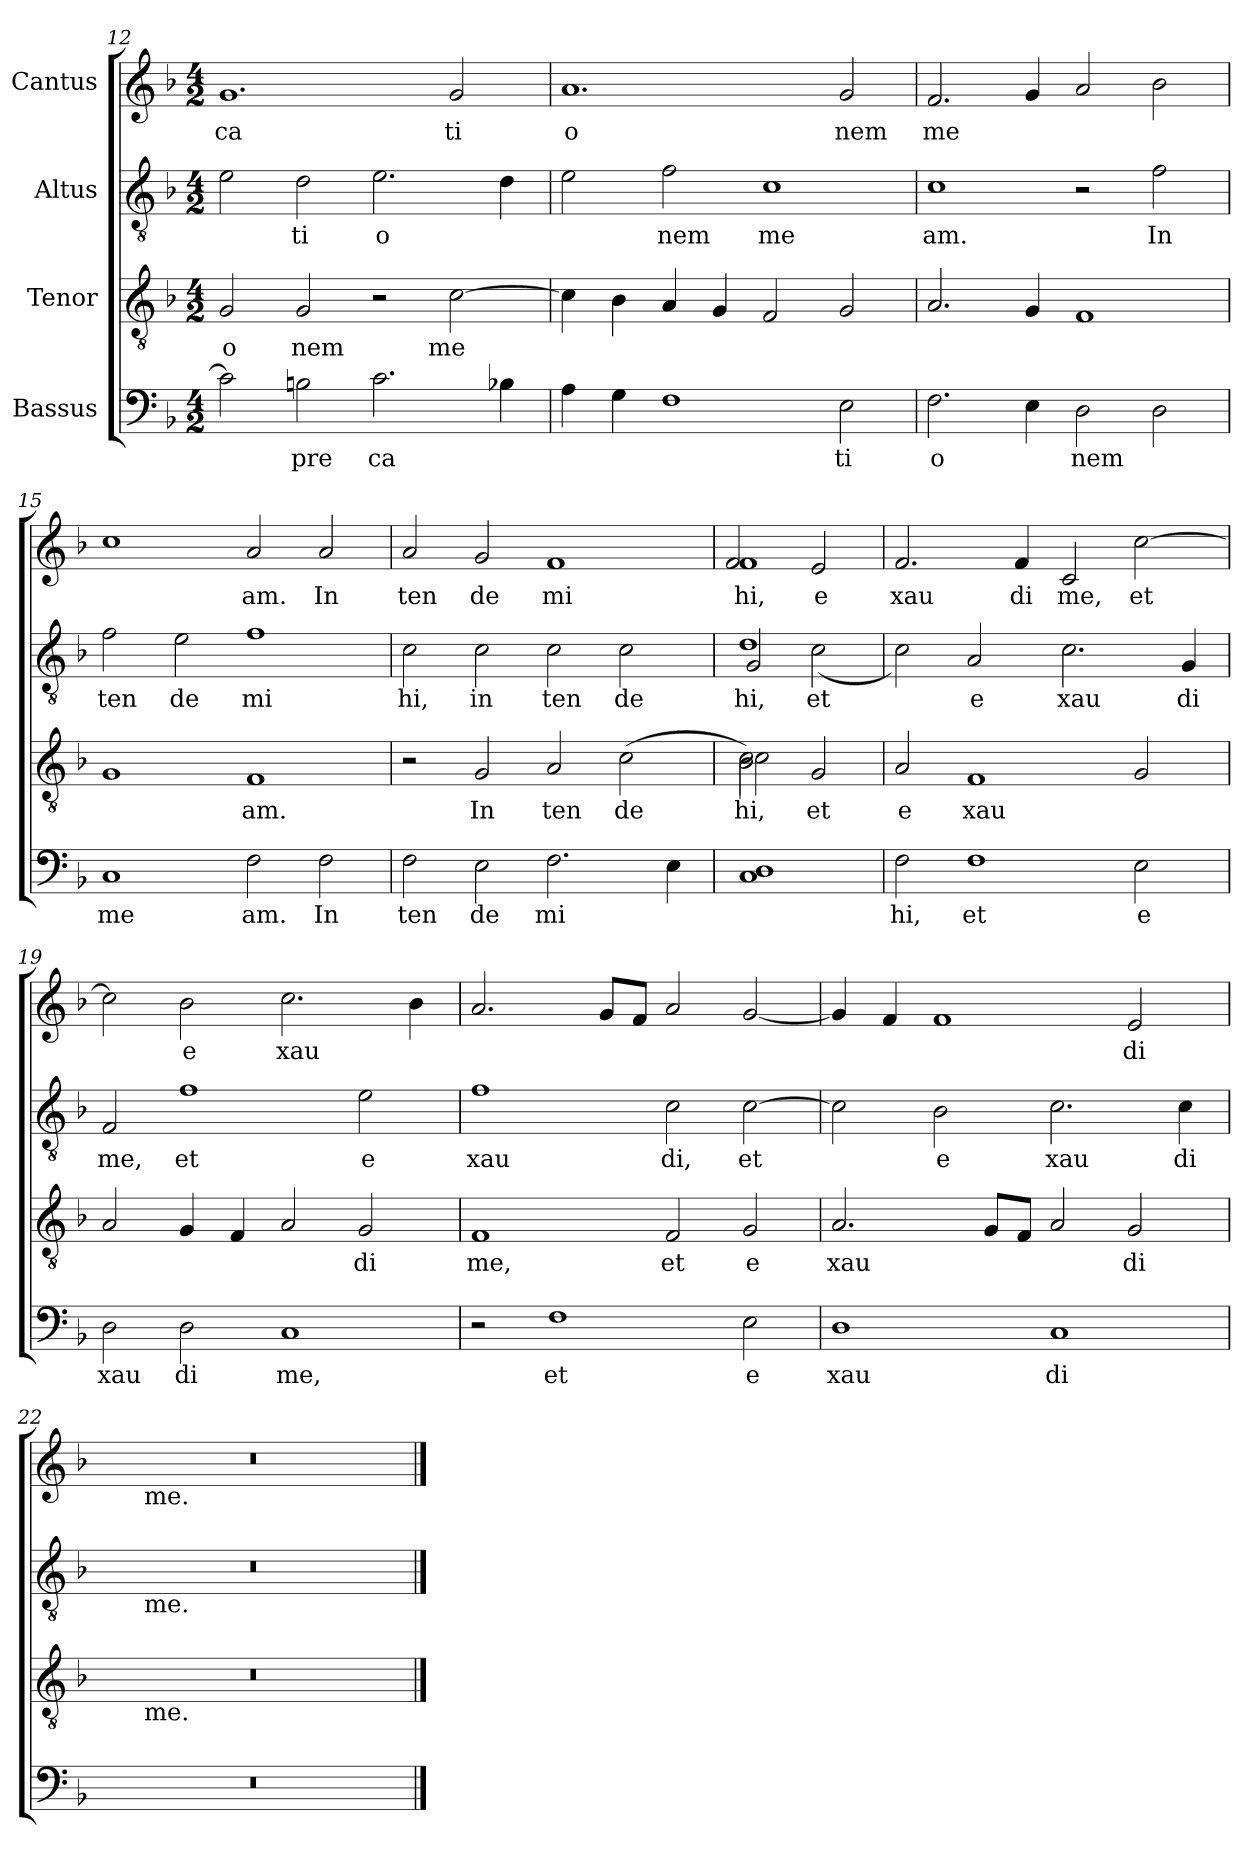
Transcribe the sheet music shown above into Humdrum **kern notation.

**kern	**text	**kern	**text	**kern	**text	**kern	**text
*part4	*part4	*part3	*part3	*part2	*part2	*part1	*part1
*staff4	*staff4	*staff3	*staff3	*staff2	*staff2	*staff1	*staff1
*I"Bassus	*	*I"Tenor	*	*I"Altus	*	*I"Cantus	*
*clefF4	*	*clefGv2	*	*clefGv2	*	*clefG2	*
*k[b-]	*	*k[b-]	*	*k[b-]	*	*k[b-]	*
*F:	*	*F:	*	*F:	*	*F:	*
*M4/2	*	*M4/2	*	*M4/2	*	*M4/2	*
=12	=12	=12	=12	=12	=12	=12	=12
!	!	!	!LO:LY:b	!	!	!	!LO:LY:b
2c\]	.	2G/	o	2e\	.	1.g	ca
!	!LO:LY:b	!	!LO:LY:b	!	!LO:LY:b	!	!
2Bn\	pre	2G/	nem	2d\	ti	.	.
!	!LO:LY:b	!	!	!	!LO:LY:b	!	!
2.c\	ca	2r	.	2.e\	o	.	.
!	!	!	!LO:LY:b	!	!	!	!LO:LY:b
.	.	[>2c\	me	.	.	2g/	ti
4B-X\	.	.	.	4d\	.	.	.
=13	=13	=13	=13	=13	=13	=13	=13
!	!	!	!	!	!	!	!LO:LY:b
4A\	.	4c\]	.	2e\	.	1.a	o
4G\	.	4B-\	.	.	.	.	.
!	!	!	!	!	!LO:LY:b	!	!
1F	.	4A/	.	2f\	nem	.	.
.	.	4G/	.	.	.	.	.
!	!	!	!	!	!LO:LY:b	!	!
.	.	2F/	.	1c	me	.	.
!	!LO:LY:b	!	!	!	!	!	!LO:LY:b
2E\	ti	2G/	.	.	.	2g/	nem
=14	=14	=14	=14	=14	=14	=14	=14
!	!LO:LY:b	!	!	!	!LO:LY:b	!	!LO:LY:b
2.F\	o	2.A/	.	1c	am.	2.f/	me
4E\	.	4G/	.	.	.	4g/	.
!	!LO:LY:b	!	!	!	!	!	!
2D\	nem	1F	.	2r	.	2a/	.
!	!	!	!	!	!LO:LY:b	!	!
2D\	.	.	.	2f\	In	2b-\	.
!!LO:LB:g=z
=15	=15	=15	=15	=15	=15	=15	=15
!	!LO:LY:b	!	!	!	!LO:LY:b	!	!
1C	me	1G	.	2f\	ten	1cc	.
!	!	!	!	!	!LO:LY:b	!	!
.	.	.	.	2e\	de	.	.
!	!LO:LY:b	!	!LO:LY:b	!	!LO:LY:b	!	!LO:LY:b
2F\	am.	1F	am.	1f	mi	2a/	am.
!	!LO:LY:b	!	!	!	!	!	!LO:LY:b
2F\	In	.	.	.	.	2a/	In
=16	=16	=16	=16	=16	=16	=16	=16
!	!LO:LY:b	!	!	!	!LO:LY:b	!	!LO:LY:b
2F\	ten	2r	.	2c\	hi,	2a/	ten
!	!LO:LY:b	!	!LO:LY:b	!	!LO:LY:b	!	!LO:LY:b
2E\	de	2G/	In	2c\	in	2g/	de
!	!LO:LY:b	!	!LO:LY:b	!	!LO:LY:b	!	!LO:LY:b
2.F\	mi	2A/	ten	2c\	ten	1f	mi
!	!	!	!LO:LY:b	!	!LO:LY:b	!	!
.	.	(>2c\	de	2c\	de	.	.
4E\	.	.	.	.	.	.	.
=17	=17	=17	=17	=17	=17	=17	=17
!	!	!	!LO:LY:b	!	!	!	!
*	*	*^	*	*	*	*	*
!	!	!	!	!LO:LY:b	!	!LO:LY:b	!	!
*	*	*	*^	*	*^	*	*	*
!	!	!	!	!	!	!	!	!LO:LY:b	!	!LO:LY:b
*	*	*	*	*	*	*	*	*	*^	*
!	!	!	!	!	!	!	!	!	!	!	!LO:LY:b
1C 1D	.	2B-\	2c\	2c\)	hi,	1d	2G/	hi,	1f	2f/	hi,
!	!	!	!	!	!LO:LY:b	!	!	!LO:LY:b	!	!	!LO:LY:b
.	.	2G/	2ryy	2ryy	et	.	(>2c\	et	.	2e/	e
=18	=18	=18	=18	=18	=18	=18	=18	=18	=18	=18	=18
!	!LO:LY:b	!	!	!	!LO:LY:b	!	!	!	!	!	!LO:LY:b
*	*	*v	*v	*v	*	*	*	*	*v	*v	*
*	*	*	*	*v	*v	*	*	*
2F\	hi,	2A/	e	2c\)	.	2.f/	xau
!	!LO:LY:b	!	!LO:LY:b	!	!LO:LY:b	!	!
1F	et	1F	xau	2A/	e	.	.
!	!	!	!	!	!	!	!LO:LY:b
.	.	.	.	.	.	4f/	di
!	!	!	!	!	!LO:LY:b	!	!LO:LY:b
.	.	.	.	2.c\	xau	2c/	me,
!	!LO:LY:b	!	!	!	!	!	!LO:LY:b
2E\	e	2G/	.	.	.	[>2cc\	et
!	!	!	!	!	!LO:LY:b	!	!
.	.	.	.	4G/	di	.	.
=19	=19	=19	=19	=19	=19	=19	=19
!	!LO:LY:b	!	!	!	!LO:LY:b	!	!
2D\	xau	2A/	.	2F/	me,	2cc\]	.
!	!LO:LY:b	!	!	!	!LO:LY:b	!	!LO:LY:b
2D\	di	4G/	.	1f	et	2b-\	e
.	.	4F/	.	.	.	.	.
!	!LO:LY:b	!	!	!	!	!	!LO:LY:b
1C	me,	2A/	.	.	.	2.cc\	xau
!	!	!	!LO:LY:b	!	!LO:LY:b	!	!
.	.	2G/	di	2e\	e	.	.
.	.	.	.	.	.	4b-\	.
=20	=20	=20	=20	=20	=20	=20	=20
!	!	!	!LO:LY:b	!	!LO:LY:b	!	!
2r	.	1F	me,	1f	xau	2.a/	.
!	!LO:LY:b	!	!	!	!	!	!
1F	et	.	.	.	.	.	.
.	.	.	.	.	.	8g/L	.
.	.	.	.	.	.	8f/J	.
!	!	!	!LO:LY:b	!	!LO:LY:b	!	!
.	.	2F/	et	2c\	di,	2a/	.
!	!LO:LY:b	!	!LO:LY:b	!	!LO:LY:b	!	!
2E\	e	2G/	e	[>2c\	et	[<2g/	.
=21	=21	=21	=21	=21	=21	=21	=21
!	!LO:LY:b	!	!LO:LY:b	!	!	!	!
1D	xau	2.A/	xau	2c\]	.	4g/]	.
.	.	.	.	.	.	4f/	.
!	!	!	!	!	!LO:LY:b	!	!
.	.	.	.	2B-\	e	1f	.
.	.	8G/L	.	.	.	.	.
.	.	8F/J	.	.	.	.	.
!	!LO:LY:b	!	!	!	!LO:LY:b	!	!
1C	di	2A/	.	2.c\	xau	.	.
!	!	!	!LO:LY:b	!	!	!	!LO:LY:b
.	.	2G/	di	.	.	2e/	di
!	!	!	!	!	!LO:LY:b	!	!
.	.	.	.	4c\	di	.	.
=22	=22	=22	=22	=22	=22	=22	=22
*	*	*^	*	*^	*	*^	*
0r	.	0r	8ryy	.	0r	8ryy	.	0r	8ryy	.
.	.	.	32ryy	.	.	32ryy	.	.	32ryy	.
!	!	!	!	!	!	!	!	!	!LO:TX:b:t=me.	!
!	!	!	!	!	!	!LO:TX:b:t=me.	!	!	!	!
!	!	!	!LO:TX:b:t=me.	!	!	!	!	!	!	!
.	.	.	1ryy	.	.	1ryy	.	.	1ryy	.
.	.	.	2ryy	.	.	2ryy	.	.	2ryy	.
.	.	.	4ryy	.	.	4ryy	.	.	4ryy	.
.	.	.	16.ryy	.	.	16.ryy	.	.	16.ryy	.
*	*	*v	*v	*	*	*	*	*v	*v	*
*	*	*	*	*v	*v	*	*	*
==	==	==	==	==	==	==	==
*-	*-	*-	*-	*-	*-	*-	*-
